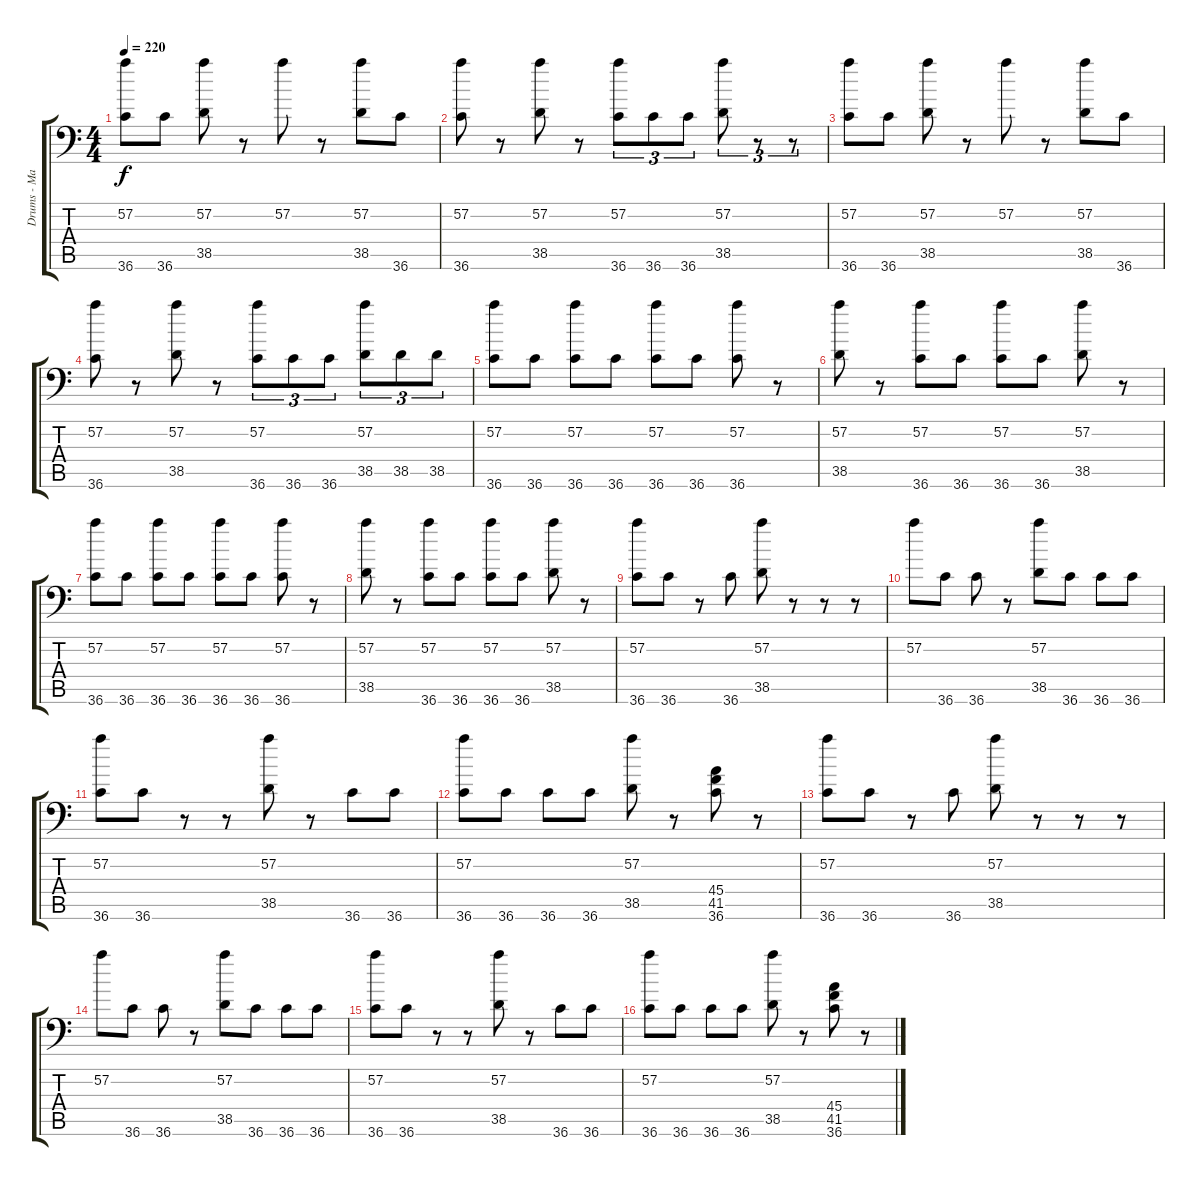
\track ("Drums - Matt Traynor" "Drums - Ma") {instrument acousticgrandpiano}
\staff {score tabs}
\tuning (C-1 C-1 C-1 C-1 C-1 C-1) {hide}
\ts (4 4)
\tempo 220
\clef f4
\ks c
(57.2 36.6).8{dy f} 36.6.8 (57.2 38.5).8 r.8 57.2.8 r.8 (57.2 38.5).8 36.6.8 |
(57.2 36.6).8 r.8 (57.2 38.5).8 r.8 (57.2 36.6).8{tu (3 2)} 36.6.8{tu (3 2)} 36.6.8{tu (3 2)} (57.2 38.5).8{tu (3 2)} r.8{tu (3 2)} r.8{tu (3 2)} |
(57.2 36.6).8 36.6.8 (57.2 38.5).8 r.8 57.2.8 r.8 (57.2 38.5).8 36.6.8 |
(57.2 36.6).8 r.8 (57.2 38.5).8 r.8 (57.2 36.6).8{tu (3 2)} 36.6.8{tu (3 2)} 36.6.8{tu (3 2)} (57.2 38.5).8{tu (3 2)} 38.5.8{tu (3 2)} 38.5.8{tu (3 2)} |
(57.2 36.6).8 36.6.8 (57.2 36.6).8 36.6.8 (57.2 36.6).8 36.6.8 (57.2 36.6).8 r.8 |
(57.2 38.5).8 r.8 (57.2 36.6).8 36.6.8 (57.2 36.6).8 36.6.8 (57.2 38.5).8 r.8 |
(57.2 36.6).8 36.6.8 (57.2 36.6).8 36.6.8 (57.2 36.6).8 36.6.8 (57.2 36.6).8 r.8 |
(57.2 38.5).8 r.8 (57.2 36.6).8 36.6.8 (57.2 36.6).8 36.6.8 (57.2 38.5).8 r.8 |
(57.2 36.6).8 36.6.8 r.8 36.6.8 (57.2 38.5).8 r.8 r.8 r.8 |
57.2.8 36.6.8 36.6.8 r.8 (57.2 38.5).8 36.6.8 36.6.8 36.6.8 |
(57.2 36.6).8 36.6.8 r.8 r.8 (57.2 38.5).8 r.8 36.6.8 36.6.8 |
(57.2 36.6).8 36.6.8 36.6.8 36.6.8 (57.2 38.5).8 r.8 (45.4 41.5 36.6).8 r.8 |
(57.2 36.6).8 36.6.8 r.8 36.6.8 (57.2 38.5).8 r.8 r.8 r.8 |
57.2.8 36.6.8 36.6.8 r.8 (57.2 38.5).8 36.6.8 36.6.8 36.6.8 |
(57.2 36.6).8 36.6.8 r.8 r.8 (57.2 38.5).8 r.8 36.6.8 36.6.8 |
(57.2 36.6).8 36.6.8 36.6.8 36.6.8 (57.2 38.5).8 r.8 (45.4 41.5 36.6).8 r.8
